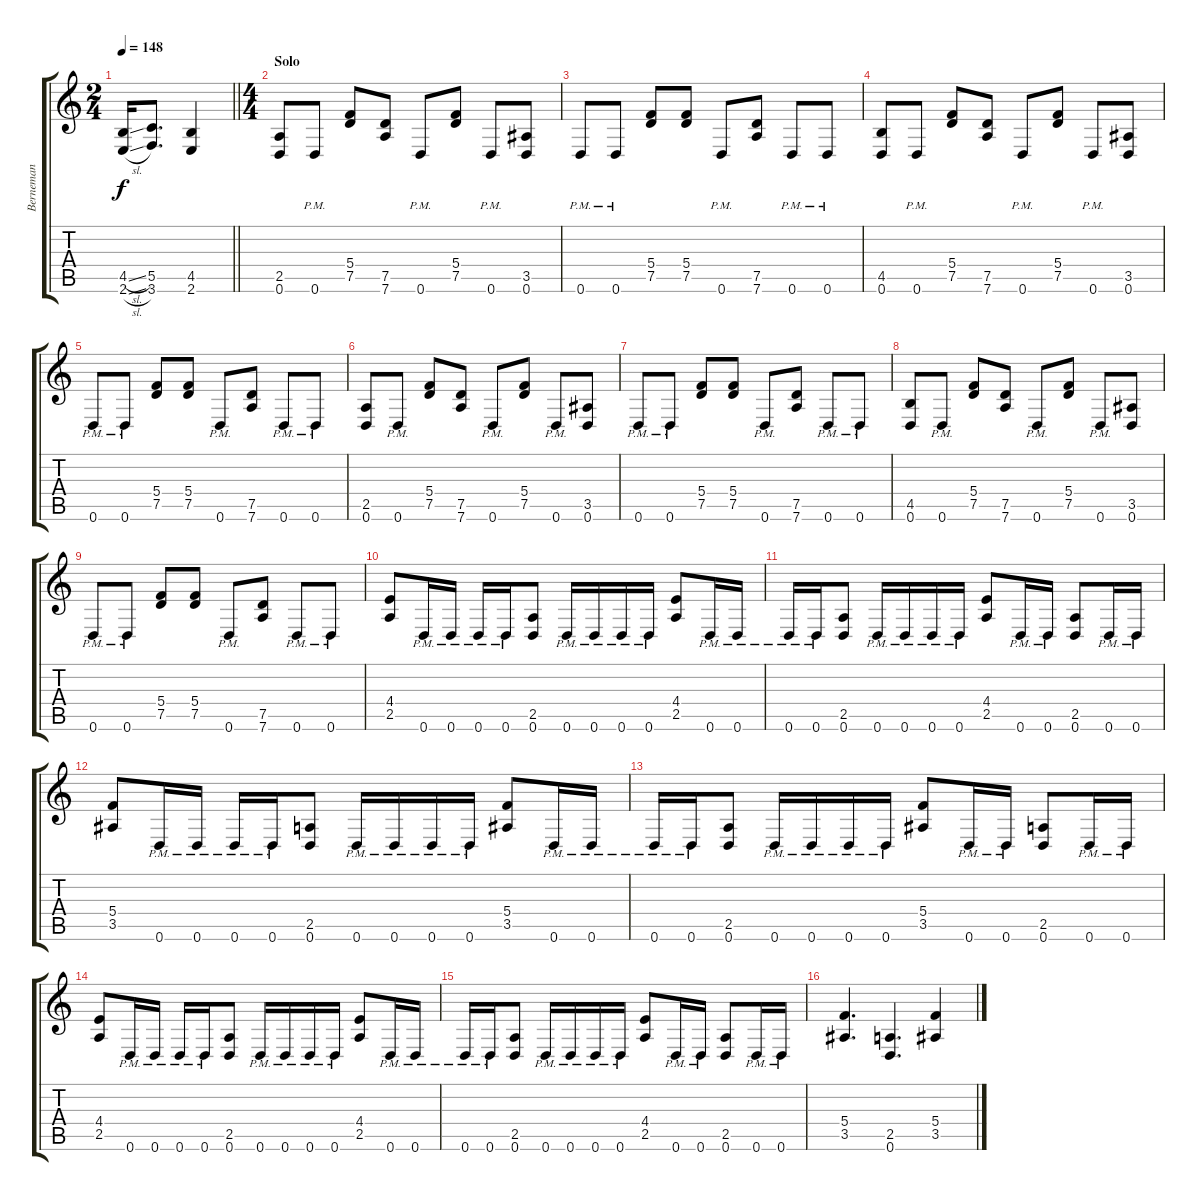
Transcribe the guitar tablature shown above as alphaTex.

\track ("Berneman" "Berneman") {instrument overdrivenguitar}
\staff {score tabs}
\tuning (D4 A3 F3 C3 G2 D2) {hide}
\ts (2 4)
\tempo 148
\clef g2
\barLineRight lightlight
\ks c
(4.5{sl} 2.6{sl}).16{dy f} (5.5 3.6).8{d} (4.5 2.6).4 |
\ts (4 4)
\section ("" "Solo")
(2.5 0.6).8 0.6{pm}.8 (5.4 7.5).8 (7.5 7.6).8 0.6{pm}.8 (5.4 7.5).8 0.6{pm}.8 (3.5 0.6).8 |
0.6{pm}.8 0.6{pm}.8 (5.4 7.5).8 (5.4 7.5).8 0.6{pm}.8 (7.5 7.6).8 0.6{pm}.8 0.6{pm}.8 |
(4.5 0.6).8 0.6{pm}.8 (5.4 7.5).8 (7.5 7.6).8 0.6{pm}.8 (5.4 7.5).8 0.6{pm}.8 (3.5 0.6).8 |
0.6{pm}.8 0.6{pm}.8 (5.4 7.5).8 (5.4 7.5).8 0.6{pm}.8 (7.5 7.6).8 0.6{pm}.8 0.6{pm}.8 |
(2.5 0.6).8 0.6{pm}.8 (5.4 7.5).8 (7.5 7.6).8 0.6{pm}.8 (5.4 7.5).8 0.6{pm}.8 (3.5 0.6).8 |
0.6{pm}.8 0.6{pm}.8 (5.4 7.5).8 (5.4 7.5).8 0.6{pm}.8 (7.5 7.6).8 0.6{pm}.8 0.6{pm}.8 |
(4.5 0.6).8 0.6{pm}.8 (5.4 7.5).8 (7.5 7.6).8 0.6{pm}.8 (5.4 7.5).8 0.6{pm}.8 (3.5 0.6).8 |
0.6{pm}.8 0.6{pm}.8 (5.4 7.5).8 (5.4 7.5).8 0.6{pm}.8 (7.5 7.6).8 0.6{pm}.8 0.6{pm}.8 |
(4.4 2.5).8 0.6{pm}.16 0.6{pm}.16 0.6{pm}.16 0.6{pm}.16 (2.5 0.6).8 0.6{pm}.16 0.6{pm}.16 0.6{pm}.16 0.6{pm}.16 (4.4 2.5).8 0.6{pm}.16 0.6{pm}.16 |
0.6{pm}.16 0.6{pm}.16 (2.5 0.6).8 0.6{pm}.16 0.6{pm}.16 0.6{pm}.16 0.6{pm}.16 (4.4 2.5).8 0.6{pm}.16 0.6{pm}.16 (2.5 0.6).8 0.6{pm}.16 0.6{pm}.16 |
(5.4 3.5).8 0.6{pm}.16 0.6{pm}.16 0.6{pm}.16 0.6{pm}.16 (2.5 0.6).8 0.6{pm}.16 0.6{pm}.16 0.6{pm}.16 0.6{pm}.16 (5.4 3.5).8 0.6{pm}.16 0.6{pm}.16 |
0.6{pm}.16 0.6{pm}.16 (2.5 0.6).8 0.6{pm}.16 0.6{pm}.16 0.6{pm}.16 0.6{pm}.16 (5.4 3.5).8 0.6{pm}.16 0.6{pm}.16 (2.5 0.6).8 0.6{pm}.16 0.6{pm}.16 |
(4.4 2.5).8 0.6{pm}.16 0.6{pm}.16 0.6{pm}.16 0.6{pm}.16 (2.5 0.6).8 0.6{pm}.16 0.6{pm}.16 0.6{pm}.16 0.6{pm}.16 (4.4 2.5).8 0.6{pm}.16 0.6{pm}.16 |
0.6{pm}.16 0.6{pm}.16 (2.5 0.6).8 0.6{pm}.16 0.6{pm}.16 0.6{pm}.16 0.6{pm}.16 (4.4 2.5).8 0.6{pm}.16 0.6{pm}.16 (2.5 0.6).8 0.6{pm}.16 0.6{pm}.16 |
(5.4 3.5).4{d} (2.5 0.6).4{d} (5.4 3.5).4
